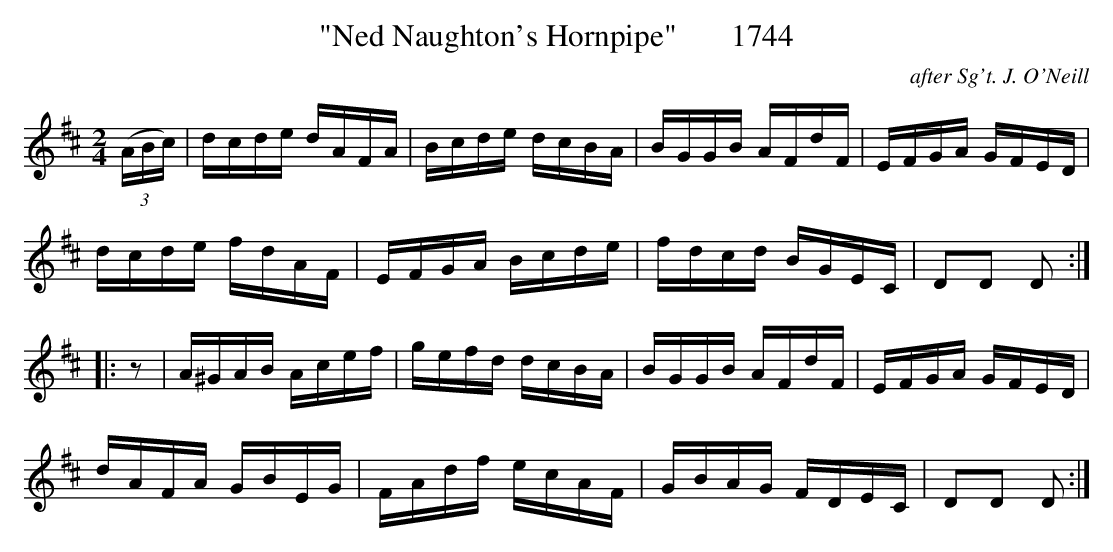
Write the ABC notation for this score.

X:1
T:"Ned Naughton's Hornpipe"       1744
C:after Sg't. J. O'Neill
BRENNAN July 2003 (HTTP://WWW.SOSYOURMOM.COM)
M:2/4
L:1/16
K:D
(3(ABc)|dcde dAFA|Bcde dcBA|BGGB AFdF|EFGA GFED|
dcde fdAF|EFGA Bcde|fdcd BGEC|D2D2 D2:|
|:z2|A^GAB Acef|gefd dcBA|BGGB AFdF|EFGA GFED|
dAFA GBEG|FAdf ecAF|GBAG FDEC|D2D2 D2:|
